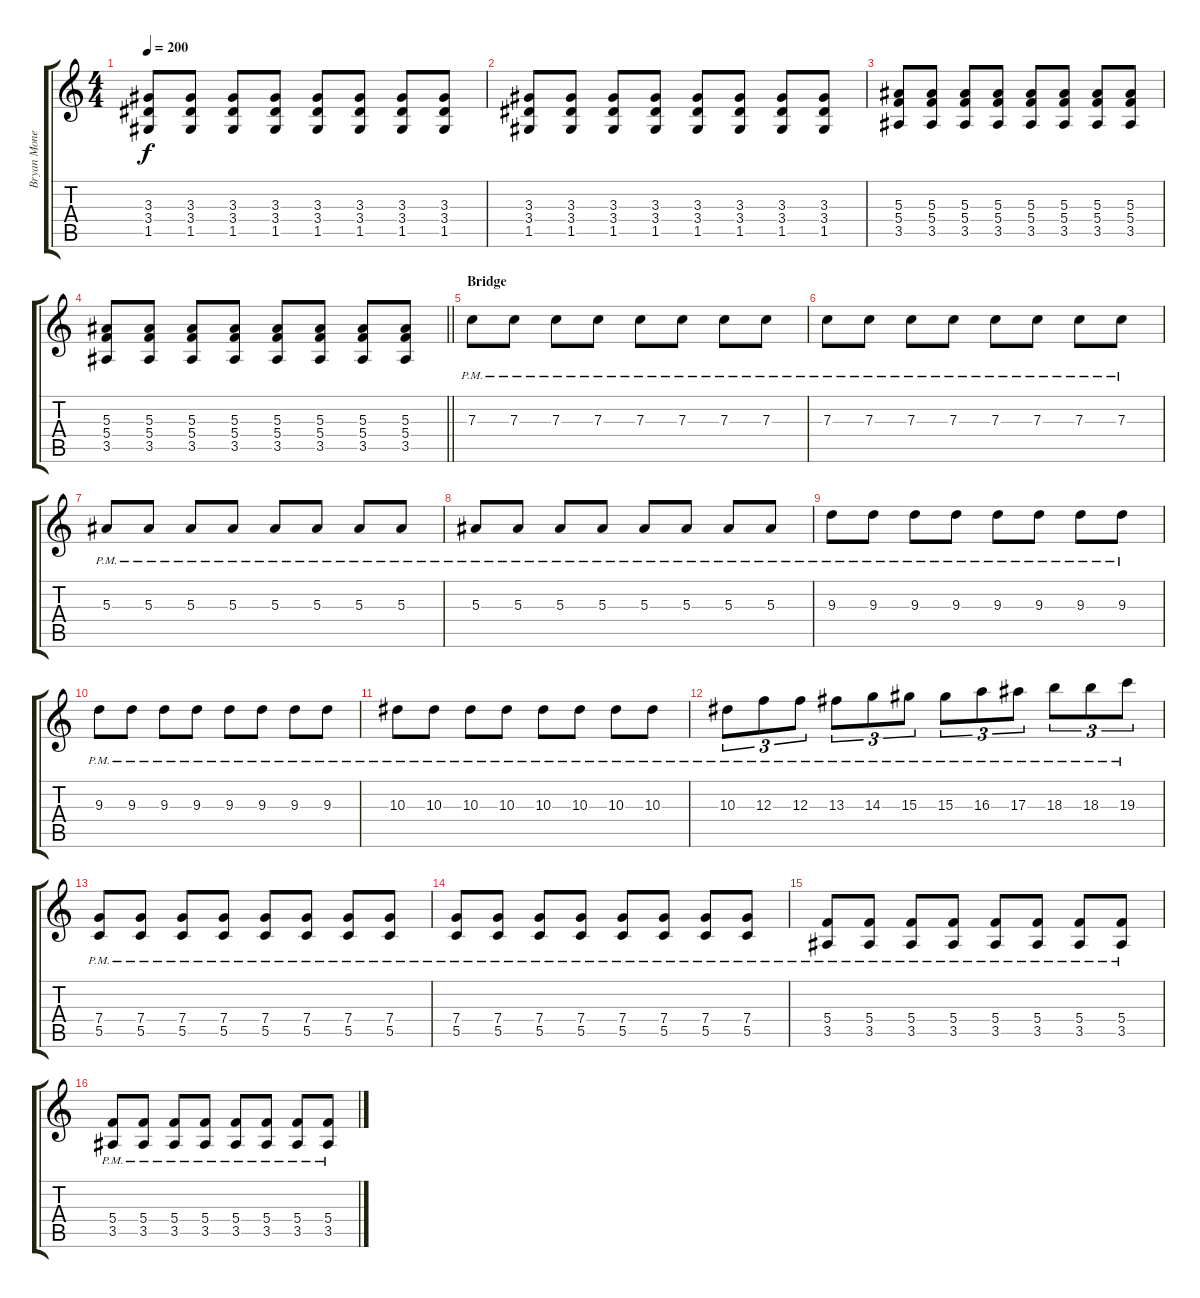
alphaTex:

\track ("Bryan Money - Guitar" "Bryan Mone") {instrument distortionguitar}
\staff {score tabs}
\tuning (D4 A3 F3 C3 G2 C2) {hide}
\ts (4 4)
\tempo 200
\clef g2
\ks c
(3.3 3.4 1.5).8{dy f} (3.3 3.4 1.5).8 (3.3 3.4 1.5).8 (3.3 3.4 1.5).8 (3.3 3.4 1.5).8 (3.3 3.4 1.5).8 (3.3 3.4 1.5).8 (3.3 3.4 1.5).8 |
(3.3 3.4 1.5).8 (3.3 3.4 1.5).8 (3.3 3.4 1.5).8 (3.3 3.4 1.5).8 (3.3 3.4 1.5).8 (3.3 3.4 1.5).8 (3.3 3.4 1.5).8 (3.3 3.4 1.5).8 |
(5.3 5.4 3.5).8 (5.3 5.4 3.5).8 (5.3 5.4 3.5).8 (5.3 5.4 3.5).8 (5.3 5.4 3.5).8 (5.3 5.4 3.5).8 (5.3 5.4 3.5).8 (5.3 5.4 3.5).8 |
\barLineRight lightlight
(5.3 5.4 3.5).8 (5.3 5.4 3.5).8 (5.3 5.4 3.5).8 (5.3 5.4 3.5).8 (5.3 5.4 3.5).8 (5.3 5.4 3.5).8 (5.3 5.4 3.5).8 (5.3 5.4 3.5).8 |
\section ("" "Bridge")
7.3{pm}.8{volume 11 balance 14} 7.3{pm}.8 7.3{pm}.8 7.3{pm}.8 7.3{pm}.8 7.3{pm}.8 7.3{pm}.8 7.3{pm}.8 |
7.3{pm}.8 7.3{pm}.8 7.3{pm}.8 7.3{pm}.8 7.3{pm}.8 7.3{pm}.8 7.3{pm}.8 7.3{pm}.8 |
5.3{pm}.8 5.3{pm}.8 5.3{pm}.8 5.3{pm}.8 5.3{pm}.8 5.3{pm}.8 5.3{pm}.8 5.3{pm}.8 |
5.3{pm}.8 5.3{pm}.8 5.3{pm}.8 5.3{pm}.8 5.3{pm}.8 5.3{pm}.8 5.3{pm}.8 5.3{pm}.8 |
9.3{pm}.8 9.3{pm}.8 9.3{pm}.8 9.3{pm}.8 9.3{pm}.8 9.3{pm}.8 9.3{pm}.8 9.3{pm}.8 |
9.3{pm}.8 9.3{pm}.8 9.3{pm}.8 9.3{pm}.8 9.3{pm}.8 9.3{pm}.8 9.3{pm}.8 9.3{pm}.8 |
10.3{pm}.8 10.3{pm}.8 10.3{pm}.8 10.3{pm}.8 10.3{pm}.8 10.3{pm}.8 10.3{pm}.8 10.3{pm}.8 |
10.3{pm}.8{tu (3 2)} 12.3{pm}.8{tu (3 2)} 12.3{pm}.8{tu (3 2)} 13.3{pm}.8{tu (3 2)} 14.3{pm}.8{tu (3 2)} 15.3{pm}.8{tu (3 2)} 15.3{pm}.8{tu (3 2)} 16.3{pm}.8{tu (3 2)} 17.3{pm}.8{tu (3 2)} 18.3{pm}.8{tu (3 2)} 18.3{pm}.8{tu (3 2)} 19.3{pm}.8{tu (3 2)} |
(7.4 5.5{pm}).8{volume 11} (7.4 5.5{pm}).8 (7.4 5.5{pm}).8 (7.4 5.5{pm}).8 (7.4 5.5{pm}).8 (7.4 5.5{pm}).8 (7.4 5.5{pm}).8 (7.4 5.5{pm}).8 |
(7.4 5.5{pm}).8 (7.4 5.5{pm}).8 (7.4 5.5{pm}).8 (7.4 5.5{pm}).8 (7.4 5.5{pm}).8 (7.4 5.5{pm}).8 (7.4 5.5{pm}).8 (7.4 5.5{pm}).8 |
(5.4 3.5{pm}).8 (5.4 3.5{pm}).8 (5.4 3.5{pm}).8 (5.4 3.5{pm}).8 (5.4 3.5{pm}).8 (5.4 3.5{pm}).8 (5.4 3.5{pm}).8 (5.4 3.5{pm}).8 |
(5.4 3.5{pm}).8 (5.4 3.5{pm}).8 (5.4 3.5{pm}).8 (5.4 3.5{pm}).8 (5.4 3.5{pm}).8 (5.4 3.5{pm}).8 (5.4 3.5{pm}).8 (5.4 3.5{pm}).8
